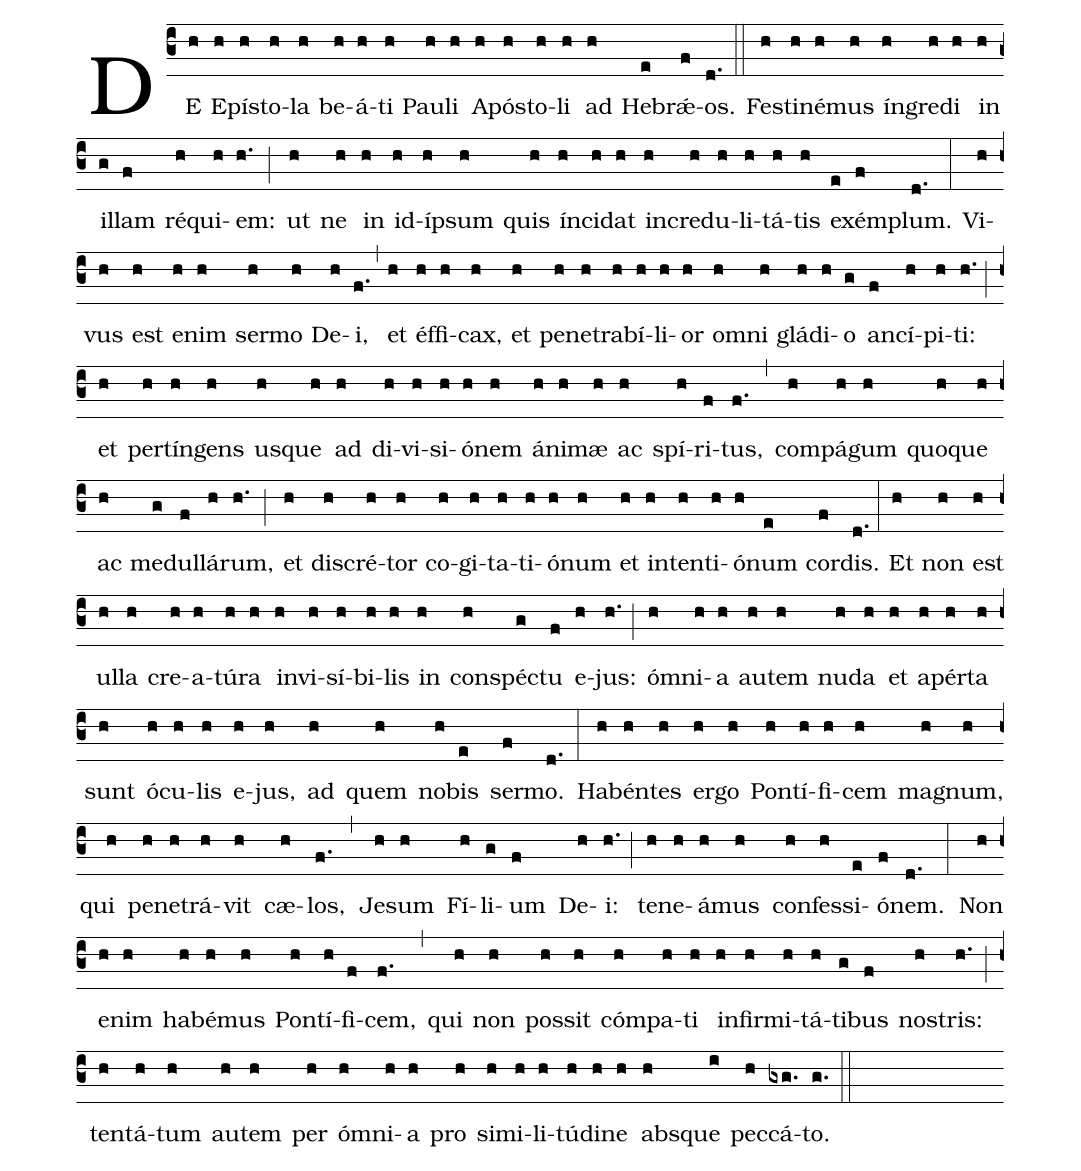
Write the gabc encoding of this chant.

%%
(c3) DE(h) E(h)pís(h)to(h)la(h) be(h)á(h)ti(h) Pau(h)li(h) A(h)pós(h)to(h)li(h) ad(h) He(e)brǽ(f)os.(d.) (::)
Fes(h)ti(h)né(h)mus(h) ín(h)gre(h)di(h) in(h) il(g)lam(f) ré(h)qui(h)em:(h.) (;)
ut(h) ne(h) in(h) id(h)íp(h)sum(h) quis(h) ín(h)ci(h)dat(h) in(h)cre(h)du(h)li(h)tá(h)tis(h) ex(e)ém(f)plum.(d.) (:)
Vi(h)vus(h) est(h) e(h)nim(h) ser(h)mo(h) De(h)i,(f.) (,)
et(h) éf(h)fi(h)cax,(h) et(h) pe(h)ne(h)tra(h)bí(h)li(h)or(h) om(h)ni(h) glá(h)di(h)o(g) an(f)cí(h)pi(h)ti:(h.) (;)
et(h) per(h)tín(h)gens(h) us(h)que(h) ad(h) di(h)vi(h)si(h)ó(h)nem(h) á(h)ni(h)mæ(h) ac(h) spí(h)ri(f)tus,(f.) (,)
com(h)pá(h)gum(h) quo(h)que(h) ac(h) me(g)dul(f)lá(h)rum,(h.) (;)
et(h) dis(h)cré(h)tor(h) co(h)gi(h)ta(h)ti(h)ó(h)num(h) et(h) in(h)ten(h)ti(h)ó(h)num(e) cor(f)dis.(d.) (:)
Et(h) non(h) est(h) ul(h)la(h) cre(h)a(h)tú(h)ra(h) in(h)vi(h)sí(h)bi(h)lis(h) in(h) con(h)spéc(g)tu(f) e(h)jus:(h.) (;)
óm(h)ni(h)a(h) au(h)tem(h) nu(h)da(h) et(h) a(h)pér(h)ta(h) sunt(h) ó(h)cu(h)lis(h) e(h)jus,(h) ad(h) quem(h) no(h)bis(e) ser(f)mo.(d.) (:)
Ha(h)bén(h)tes(h) er(h)go(h) Pon(h)tí(h)fi(h)cem(h) ma(h)gnum,(h) qui(h) pe(h)ne(h)trá(h)vit(h) cæ(h)los,(f.) (,)
Je(h)sum(h) Fí(h)li(g)um(f) De(h)i:(h.) (;)
te(h)ne(h)á(h)mus(h) con(h)fes(h)si(e)ó(f)nem.(d.) (:)
Non(h) e(h)nim(h) ha(h)bé(h)mus(h) Pon(h)tí(h)fi(f)cem,(f.) (,)
qui(h) non(h) pos(h)sit(h) cóm(h)pa(h)ti(h) in(h)fir(h)mi(h)tá(h)ti(g)bus(f) nos(h)tris:(h.) (;)
ten(h)tá(h)tum(h) au(h)tem(h) per(h) óm(h)ni(h)a(h) pro(h) si(h)mi(h)li(h)tú(h)di(h)ne(h) abs(h)que(i) pec(h)cá(gxg.)to.(g.) (::)
